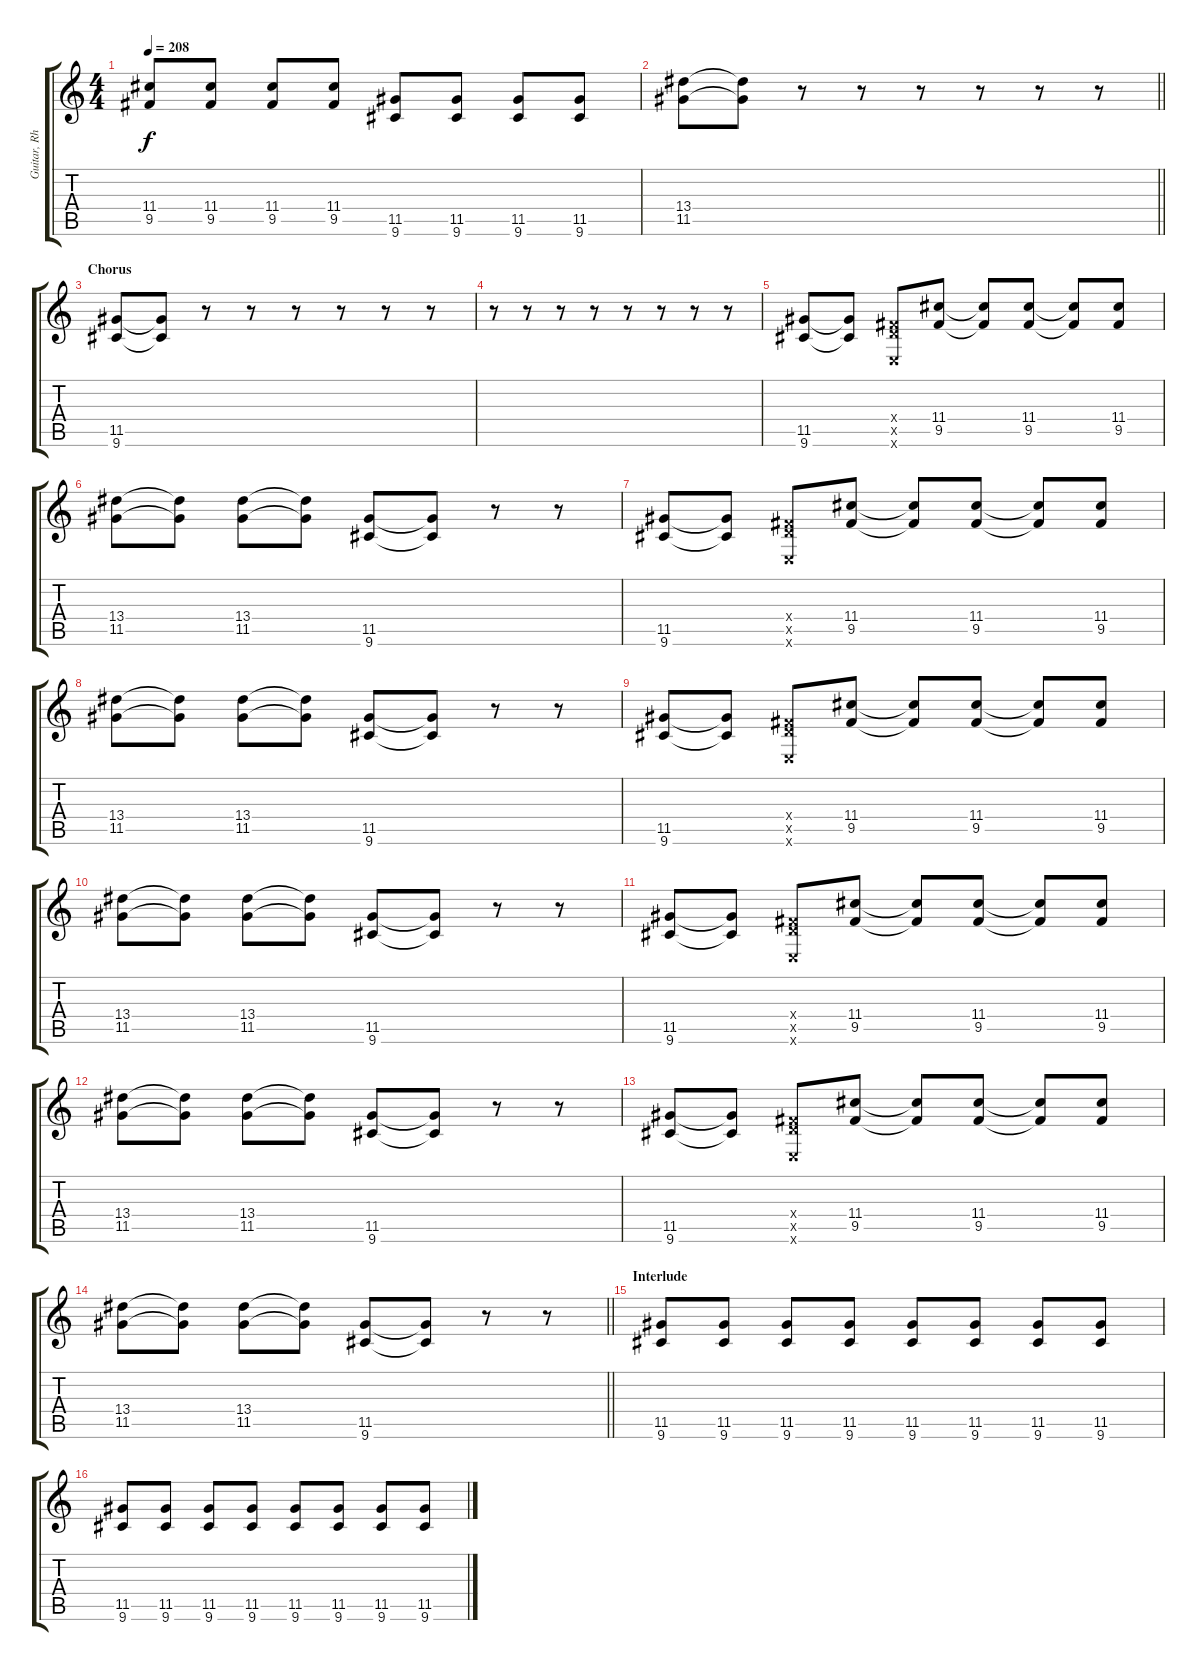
\track ("Guitar, Rhythm" "Guitar, Rh") {instrument overdrivenguitar}
\staff {score tabs}
\tuning (E4 B3 G3 D3 A2 E2) {hide}
\ts (4 4)
\tempo 208
\clef g2
\ks c
(11.4 9.5).8{dy f} (11.4 9.5).8 (11.4 9.5).8 (11.4 9.5).8 (11.5 9.6).8 (11.5 9.6).8 (11.5 9.6).8 (11.5 9.6).8 |
\barLineRight lightlight
(13.4 11.5).8 (13.4{t} 11.5{t}).8 r.8 r.8 r.8 r.8 r.8 r.8 |
\section ("" "Chorus")
(11.5 9.6).8 (11.5{t} 9.6{t}).8 r.8 r.8 r.8 r.8 r.8 r.8 |
r.8 r.8 r.8 r.8 r.8 r.8 r.8 r.8 |
(11.5 9.6).8 (11.5{t} 9.6{t}).8 (0.4{x} 9.5{x} 0.6{x}).8 (11.4 9.5).8 (11.4{t} 9.5{t}).8 (11.4 9.5).8 (11.4{t} 9.5{t}).8 (11.4 9.5).8 |
(13.4 11.5).8 (13.4{t} 11.5{t}).8 (13.4 11.5).8 (13.4{t} 11.5{t}).8 (11.5 9.6).8 (11.5{t} 9.6{t}).8 r.8 r.8 |
(11.5 9.6).8 (11.5{t} 9.6{t}).8 (0.4{x} 9.5{x} 0.6{x}).8 (11.4 9.5).8 (11.4{t} 9.5{t}).8 (11.4 9.5).8 (11.4{t} 9.5{t}).8 (11.4 9.5).8 |
(13.4 11.5).8 (13.4{t} 11.5{t}).8 (13.4 11.5).8 (13.4{t} 11.5{t}).8 (11.5 9.6).8 (11.5{t} 9.6{t}).8 r.8 r.8 |
(11.5 9.6).8 (11.5{t} 9.6{t}).8 (0.4{x} 9.5{x} 0.6{x}).8 (11.4 9.5).8 (11.4{t} 9.5{t}).8 (11.4 9.5).8 (11.4{t} 9.5{t}).8 (11.4 9.5).8 |
(13.4 11.5).8 (13.4{t} 11.5{t}).8 (13.4 11.5).8 (13.4{t} 11.5{t}).8 (11.5 9.6).8 (11.5{t} 9.6{t}).8 r.8 r.8 |
(11.5 9.6).8 (11.5{t} 9.6{t}).8 (0.4{x} 9.5{x} 0.6{x}).8 (11.4 9.5).8 (11.4{t} 9.5{t}).8 (11.4 9.5).8 (11.4{t} 9.5{t}).8 (11.4 9.5).8 |
(13.4 11.5).8 (13.4{t} 11.5{t}).8 (13.4 11.5).8 (13.4{t} 11.5{t}).8 (11.5 9.6).8 (11.5{t} 9.6{t}).8 r.8 r.8 |
(11.5 9.6).8 (11.5{t} 9.6{t}).8 (0.4{x} 9.5{x} 0.6{x}).8 (11.4 9.5).8 (11.4{t} 9.5{t}).8 (11.4 9.5).8 (11.4{t} 9.5{t}).8 (11.4 9.5).8 |
\barLineRight lightlight
(13.4 11.5).8 (13.4{t} 11.5{t}).8 (13.4 11.5).8 (13.4{t} 11.5{t}).8 (11.5 9.6).8 (11.5{t} 9.6{t}).8 r.8 r.8 |
\section ("" "Interlude")
(11.5 9.6).8 (11.5 9.6).8 (11.5 9.6).8 (11.5 9.6).8 (11.5 9.6).8 (11.5 9.6).8 (11.5 9.6).8 (11.5 9.6).8 |
(11.5 9.6).8 (11.5 9.6).8 (11.5 9.6).8 (11.5 9.6).8 (11.5 9.6).8 (11.5 9.6).8 (11.5 9.6).8 (11.5 9.6).8
